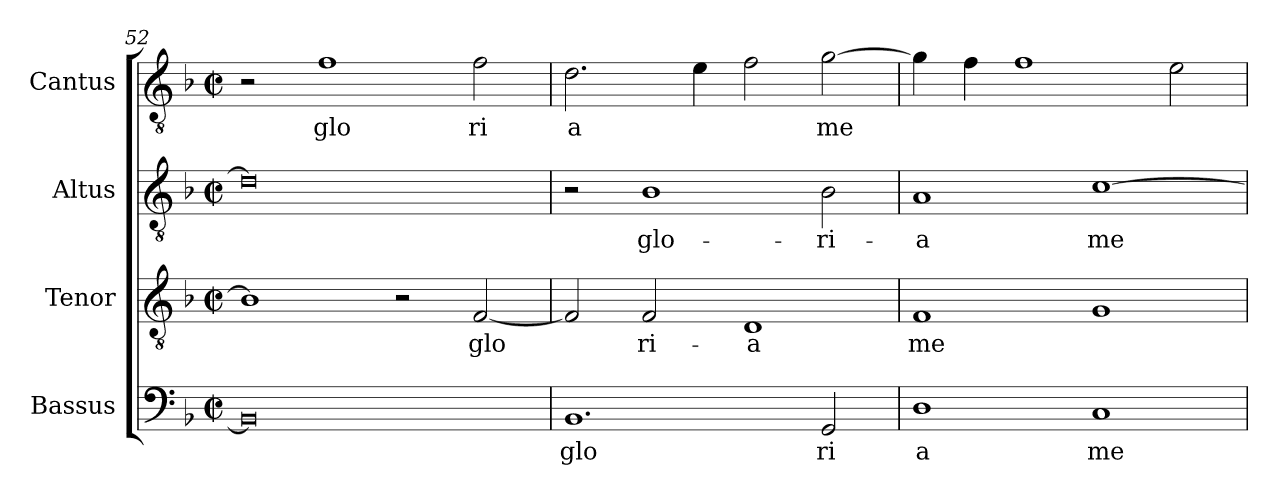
**kern	**text	**kern	**text	**kern	**text	**kern	**text
*part4	*part4	*part3	*part3	*part2	*part2	*part1	*part1
*staff4	*staff4	*staff3	*staff3	*staff2	*staff2	*staff1	*staff1
*I"Bassus	*	*I"Tenor	*	*I"Altus	*	*I"Cantus	*
*clefF4	*	*clefGv2	*	*clefGv2	*	*clefGv2	*
*k[b-]	*	*k[b-]	*	*k[b-]	*	*k[b-]	*
*F:	*	*F:	*	*F:	*	*F:	*
*M2/2	*	*M2/2	*	*M2/2	*	*M2/2	*
*met(c|)	*	*met(c|)	*	*met(c|)	*	*met(c|)	*
=52	=52	=52	=52	=52	=52	=52	=52
!	!LO:LY:b:cj	!	!LO:LY:b:cj	!	!LO:LY:b:cj	!	!
0BB-]	.	1B-]	.	0d]	.	2r	.
!	!	!	!	!	!	!	!LO:LY:b:cj
.	.	.	.	.	.	1f	glo
.	.	2r	.	.	.	.	.
!	!	!	!LO:LY:b:cj	!	!	!	!LO:LY:b:cj
.	.	[<2F/	glo-	.	.	2f\	ri
=53	=53	=53	=53	=53	=53	=53	=53
!	!LO:LY:b:cj	!	!LO:LY:b:cj	!	!	!	!LO:LY:b:cj
1.BB-	glo	2F/]	--	2r	.	2.d\	a
!	!	!	!LO:LY:b:cj	!	!LO:LY:b:cj	!	!
.	.	2F/	-ri-	1B-	glo-	.	.
!	!	!	!	!	!	!	!LO:LY:b:cj
.	.	.	.	.	.	4e\	.
!	!	!	!LO:LY:b:cj	!	!	!	!LO:LY:b:cj
.	.	1D	-a	.	.	2f\	.
!	!LO:LY:b:cj	!	!	!	!LO:LY:b:cj	!	!LO:LY:b:cj
2GG/	ri	.	.	2B-\	-ri-	[>2g\	me
=54	=54	=54	=54	=54	=54	=54	=54
!	!LO:LY:b:cj	!	!LO:LY:b:cj	!	!LO:LY:b:cj	!	!LO:LY:b:cj
1D	a	1F	me-	1A	-a	4g\]	.
!	!	!	!	!	!	!	!LO:LY:b:cj
.	.	.	.	.	.	4f\	.
!	!	!	!	!	!	!	!LO:LY:b:cj
.	.	.	.	.	.	1f	.
!	!LO:LY:b:cj	!	!LO:LY:b:cj	!	!LO:LY:b:cj	!	!
1C	me	1G	--	[>1c	me-	.	.
!	!	!	!	!	!	!	!LO:LY:b:cj
.	.	.	.	.	.	2e\	.
=	=	=	=	=	=	=	=
*-	*-	*-	*-	*-	*-	*-	*-
